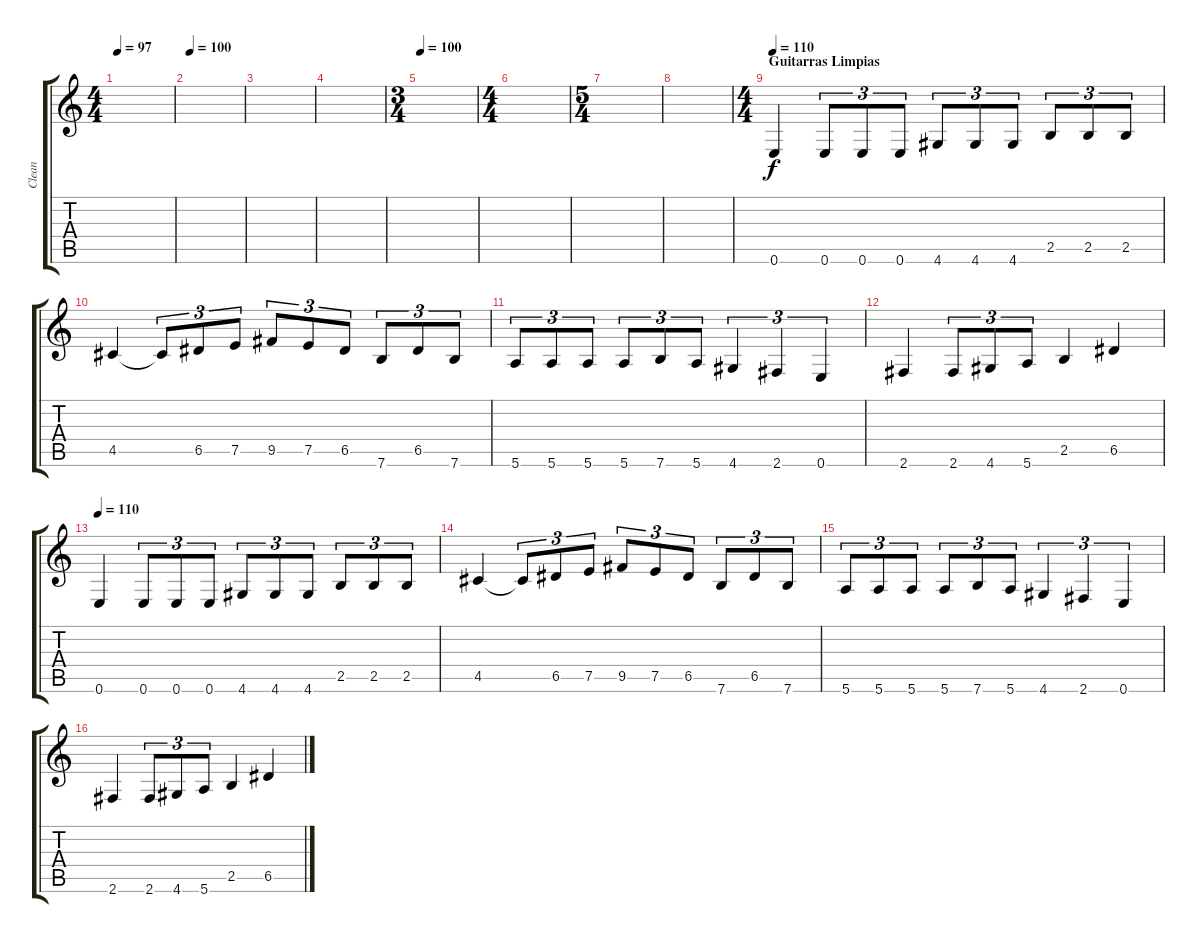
\track ("Clean" "Clean") {instrument electricguitarjazz}
\staff {score tabs}
\tuning (E4 B3 G3 D3 A2 E2) {hide}
\ts (4 4)
\tempo 97
\clef g2
\ks c
|
\tempo (100 0.041666666666666664)
|
|
|
\ts (3 4)
\tempo 100
|
\ts (4 4)
|
\ts (5 4)
|
|
\ts (4 4)
\section ("" "Guitarras Limpias")
\tempo 110
0.6.4 0.6.8{tu (3 2)} 0.6.8{tu (3 2)} 0.6.8{tu (3 2)} 4.6.8{tu (3 2)} 4.6.8{tu (3 2)} 4.6.8{tu (3 2)} 2.5.8{tu (3 2)} 2.5.8{tu (3 2)} 2.5.8{tu (3 2)} |
4.5.4 4.5{t}.8{tu (3 2)} 6.5.8{tu (3 2)} 7.5.8{tu (3 2)} 9.5.8{tu (3 2)} 7.5.8{tu (3 2)} 6.5.8{tu (3 2)} 7.6.8{tu (3 2)} 6.5.8{tu (3 2)} 7.6.8{tu (3 2)} |
5.6.8{tu (3 2)} 5.6.8{tu (3 2)} 5.6.8{tu (3 2)} 5.6.8{tu (3 2)} 7.6.8{tu (3 2)} 5.6.8{tu (3 2)} 4.6.4{tu (3 2)} 2.6.4{tu (3 2)} 0.6.4{tu (3 2)} |
2.6.4 2.6.8{tu (3 2)} 4.6.8{tu (3 2)} 5.6.8{tu (3 2)} 2.5.4 6.5.4 |
\tempo 110
0.6.4 0.6.8{tu (3 2)} 0.6.8{tu (3 2)} 0.6.8{tu (3 2)} 4.6.8{tu (3 2)} 4.6.8{tu (3 2)} 4.6.8{tu (3 2)} 2.5.8{tu (3 2)} 2.5.8{tu (3 2)} 2.5.8{tu (3 2)} |
4.5.4 4.5{t}.8{tu (3 2)} 6.5.8{tu (3 2)} 7.5.8{tu (3 2)} 9.5.8{tu (3 2)} 7.5.8{tu (3 2)} 6.5.8{tu (3 2)} 7.6.8{tu (3 2)} 6.5.8{tu (3 2)} 7.6.8{tu (3 2)} |
5.6.8{tu (3 2)} 5.6.8{tu (3 2)} 5.6.8{tu (3 2)} 5.6.8{tu (3 2)} 7.6.8{tu (3 2)} 5.6.8{tu (3 2)} 4.6.4{tu (3 2)} 2.6.4{tu (3 2)} 0.6.4{tu (3 2)} |
2.6.4 2.6.8{tu (3 2)} 4.6.8{tu (3 2)} 5.6.8{tu (3 2)} 2.5.4 6.5.4
